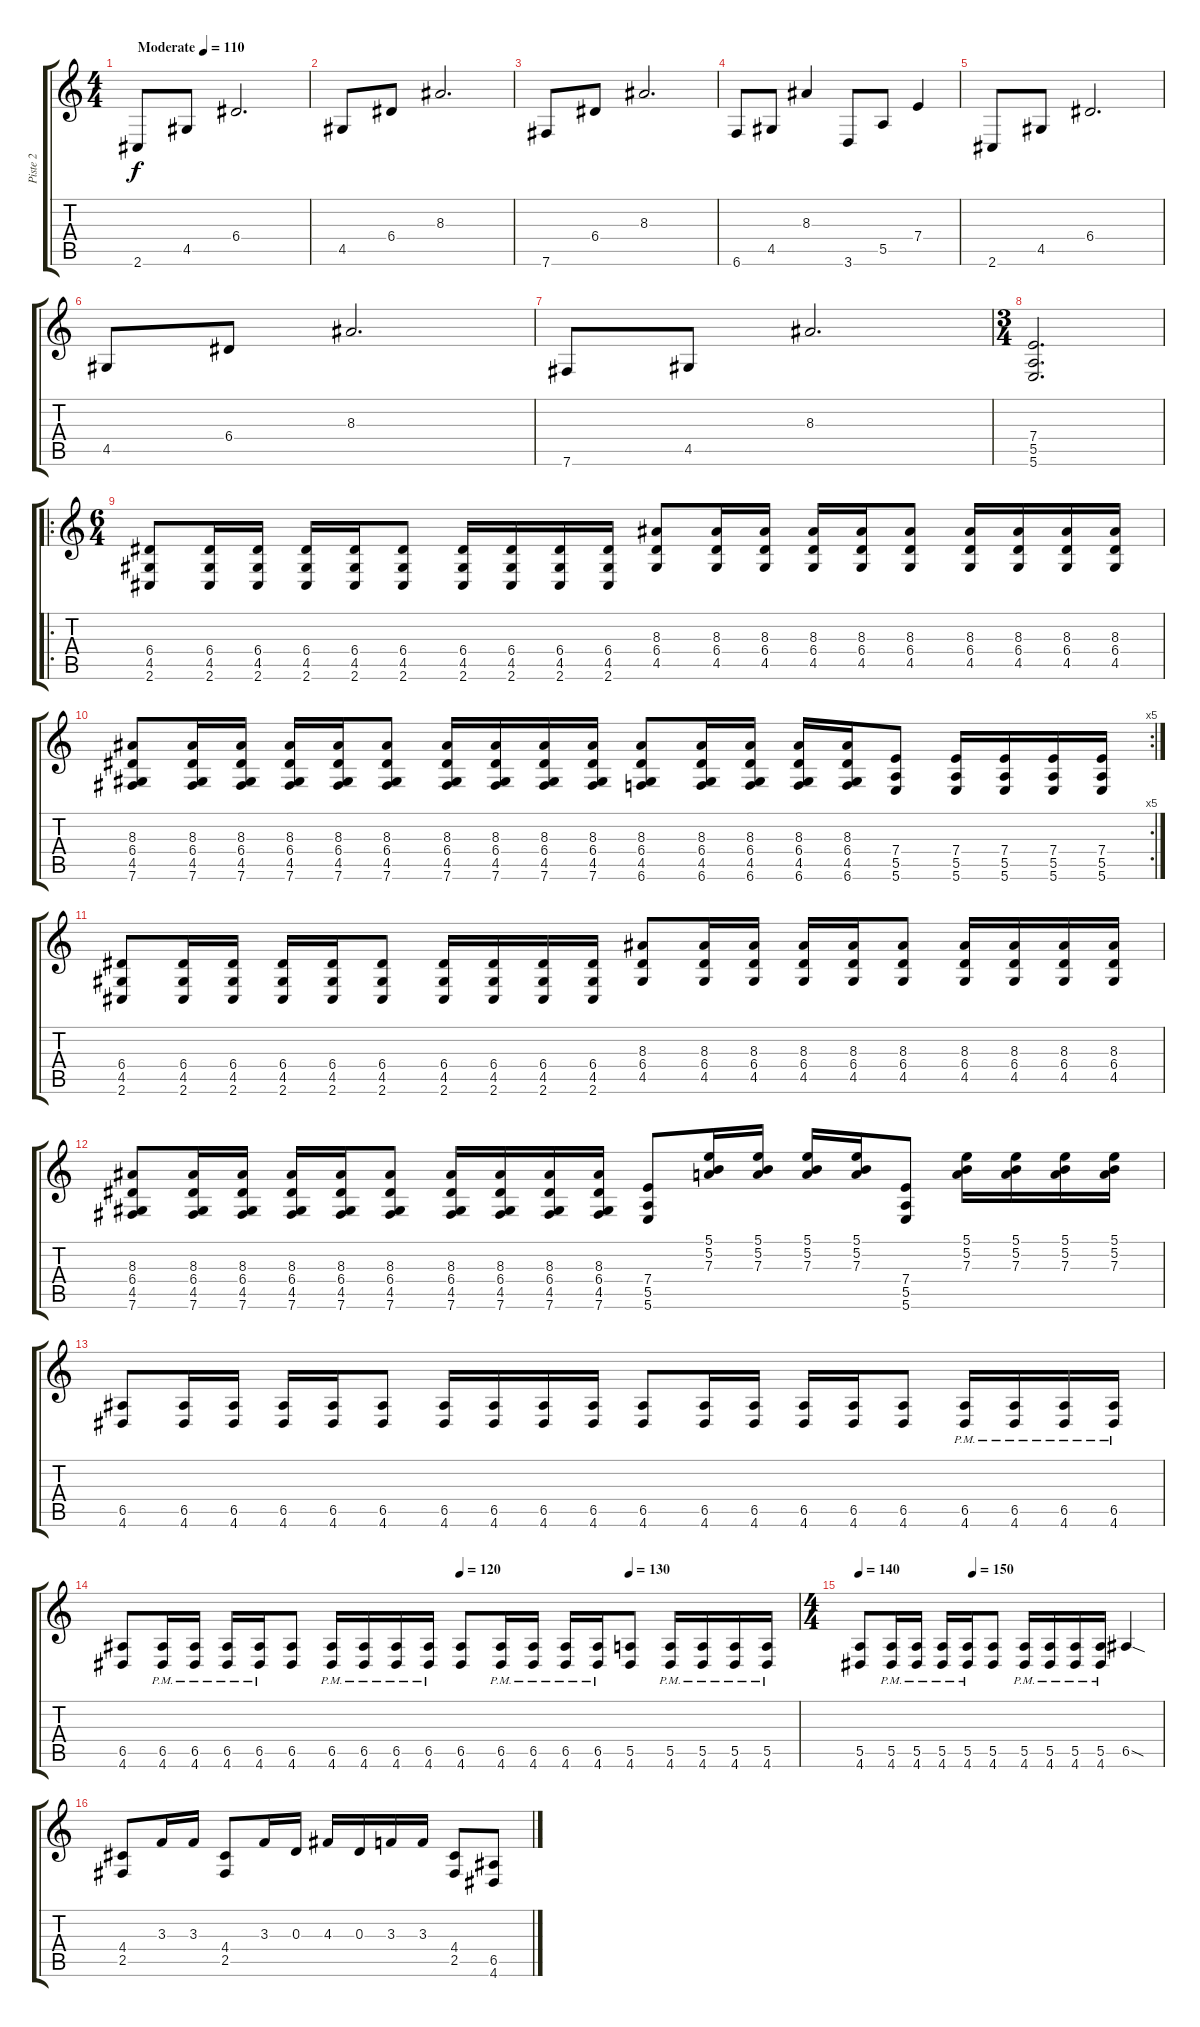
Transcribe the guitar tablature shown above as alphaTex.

\track ("Piste 2" "Piste 2") {instrument distortionguitar}
\staff {score tabs}
\tuning (B3 Gb3 D3 A2 E2 B1) {hide}
\ts (4 4)
\tempo (110 "Moderate")
\clef g2
\ks c
2.6.8{dy f instrument electricguitarjazz} 4.5.8 6.4.2{d} |
4.5.8 6.4.8 8.3.2{d} |
7.6.8 6.4.8 8.3.2{d} |
6.6.8 4.5.8 8.3.4 3.6.8 5.5.8 7.4.4 |
2.6.8 4.5.8 6.4.2{d} |
4.5.8 6.4.8 8.3.2{d} |
7.6.8 4.5.8 8.3.2{d} |
\ts (3 4)
(7.4 5.5 5.6).2{d} |
\ro
\ts (6 4)
(6.4 4.5 2.6).8{instrument distortionguitar} (6.4 4.5 2.6).16 (6.4 4.5 2.6).16 (6.4 4.5 2.6).16 (6.4 4.5 2.6).16 (6.4 4.5 2.6).8 (6.4 4.5 2.6).16 (6.4 4.5 2.6).16 (6.4 4.5 2.6).16 (6.4 4.5 2.6).16 (8.3 6.4 4.5).8 (8.3 6.4 4.5).16 (8.3 6.4 4.5).16 (8.3 6.4 4.5).16 (8.3 6.4 4.5).16 (8.3 6.4 4.5).8 (8.3 6.4 4.5).16 (8.3 6.4 4.5).16 (8.3 6.4 4.5).16 (8.3 6.4 4.5).16 |
\rc 5
(8.3 6.4 4.5 7.6).8 (8.3 6.4 4.5 7.6).16 (8.3 6.4 4.5 7.6).16 (8.3 6.4 4.5 7.6).16 (8.3 6.4 4.5 7.6).16 (8.3 6.4 4.5 7.6).8 (8.3 6.4 4.5 7.6).16 (8.3 6.4 4.5 7.6).16 (8.3 6.4 4.5 7.6).16 (8.3 6.4 4.5 7.6).16 (8.3 6.4 4.5 6.6).8 (8.3 6.4 4.5 6.6).16 (8.3 6.4 4.5 6.6).16 (8.3 6.4 4.5 6.6).16 (8.3 6.4 4.5 6.6).16 (7.4 5.5 5.6).8 (7.4 5.5 5.6).16 (7.4 5.5 5.6).16 (7.4 5.5 5.6).16 (7.4 5.5 5.6).16 |
(6.4 4.5 2.6).8 (6.4 4.5 2.6).16 (6.4 4.5 2.6).16 (6.4 4.5 2.6).16 (6.4 4.5 2.6).16 (6.4 4.5 2.6).8 (6.4 4.5 2.6).16 (6.4 4.5 2.6).16 (6.4 4.5 2.6).16 (6.4 4.5 2.6).16 (8.3 6.4 4.5).8 (8.3 6.4 4.5).16 (8.3 6.4 4.5).16 (8.3 6.4 4.5).16 (8.3 6.4 4.5).16 (8.3 6.4 4.5).8 (8.3 6.4 4.5).16 (8.3 6.4 4.5).16 (8.3 6.4 4.5).16 (8.3 6.4 4.5).16 |
(8.3 6.4 4.5 7.6).8 (8.3 6.4 4.5 7.6).16 (8.3 6.4 4.5 7.6).16 (8.3 6.4 4.5 7.6).16 (8.3 6.4 4.5 7.6).16 (8.3 6.4 4.5 7.6).8 (8.3 6.4 4.5 7.6).16 (8.3 6.4 4.5 7.6).16 (8.3 6.4 4.5 7.6).16 (8.3 6.4 4.5 7.6).16 (7.4 5.5 5.6).8 (5.1 5.2 7.3).16 (5.1 5.2 7.3).16 (5.1 5.2 7.3).16 (5.1 5.2 7.3).16 (7.4 5.5 5.6).8 (5.1 5.2 7.3).16 (5.1 5.2 7.3).16 (5.1 5.2 7.3).16 (5.1 5.2 7.3).16 |
(6.5 4.6).8 (6.5 4.6).16 (6.5 4.6).16 (6.5 4.6).16 (6.5 4.6).16 (6.5 4.6).8 (6.5 4.6).16 (6.5 4.6).16 (6.5 4.6).16 (6.5 4.6).16 (6.5 4.6).8 (6.5 4.6).16 (6.5 4.6).16 (6.5 4.6).16 (6.5 4.6).16 (6.5 4.6).8 (6.5{pm} 4.6{pm}).16 (6.5{pm} 4.6{pm}).16 (6.5{pm} 4.6{pm}).16 (6.5{pm} 4.6{pm}).16 |
\tempo (120 0.5)
\tempo (130 0.75)
(6.5 4.6).8 (6.5{pm} 4.6{pm}).16 (6.5{pm} 4.6{pm}).16 (6.5{pm} 4.6{pm}).16 (6.5{pm} 4.6{pm}).16 (6.5 4.6).8 (6.5{pm} 4.6{pm}).16 (6.5{pm} 4.6{pm}).16 (6.5{pm} 4.6{pm}).16 (6.5{pm} 4.6{pm}).16 (6.5 4.6).8 (6.5{pm} 4.6{pm}).16 (6.5{pm} 4.6{pm}).16 (6.5{pm} 4.6{pm}).16 (6.5{pm} 4.6{pm}).16 (5.5 4.6).8 (5.5{pm} 4.6{pm}).16 (5.5{pm} 4.6{pm}).16 (5.5{pm} 4.6{pm}).16 (5.5{pm} 4.6{pm}).16 |
\ts (4 4)
\tempo 140
\tempo (150 0.375)
(5.5 4.6).8 (5.5{pm} 4.6{pm}).16 (5.5{pm} 4.6{pm}).16 (5.5{pm} 4.6{pm}).16 (5.5{pm} 4.6{pm}).16 (5.5 4.6).8 (5.5{pm} 4.6{pm}).16 (5.5{pm} 4.6{pm}).16 (5.5{pm} 4.6{pm}).16 (5.5{pm} 4.6{pm}).16 6.5{sod}.4 |
(4.4 2.5).8 3.3.16 3.3.16 (4.4 2.5).8 3.3.16 0.3.16 4.3.16 0.3.16 3.3.16 3.3.16 (4.4 2.5).8 (6.5 4.6).8
